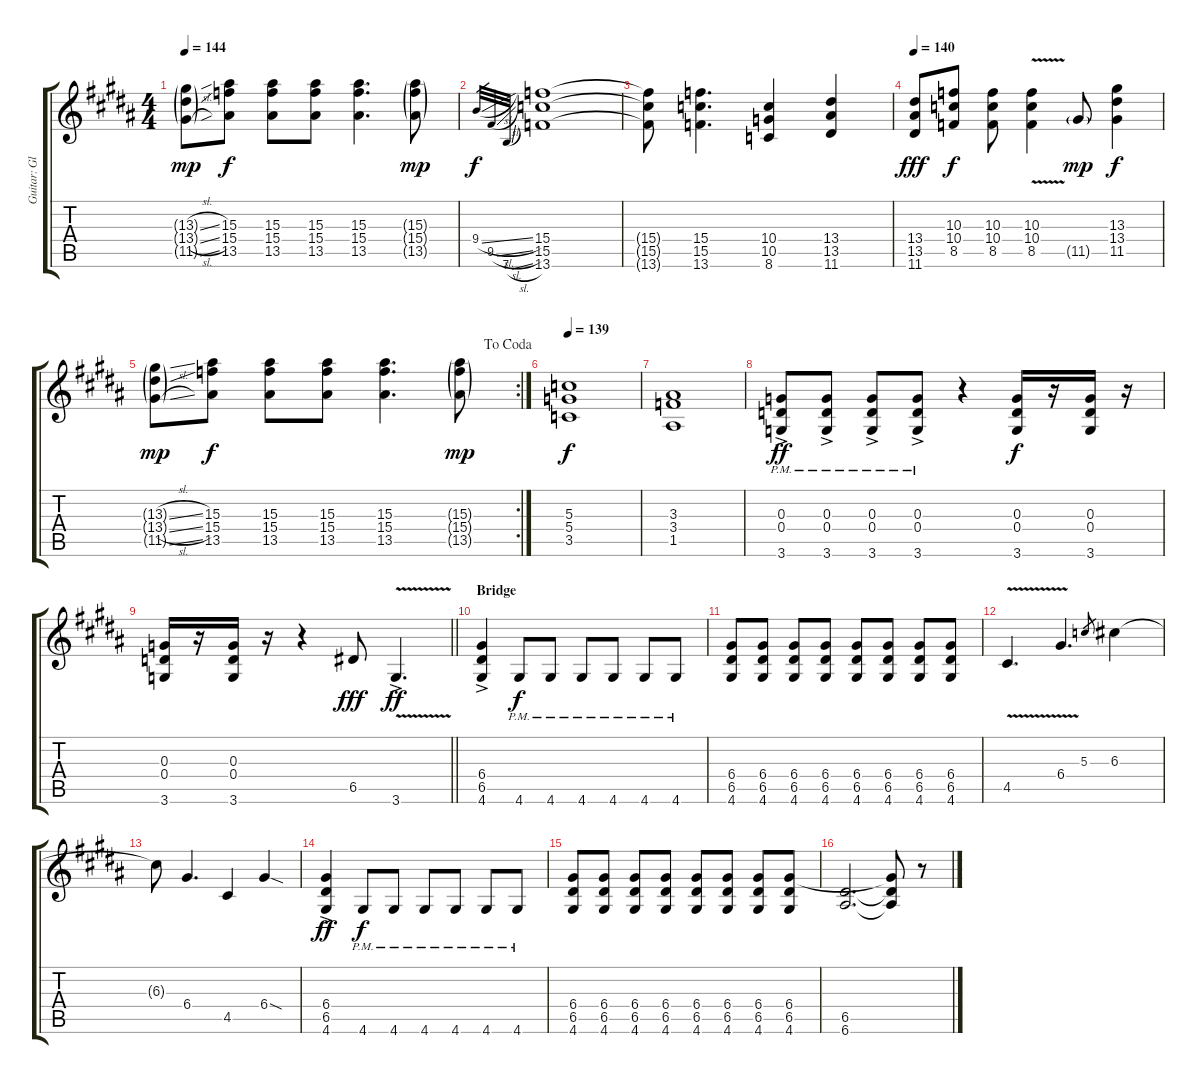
\track ("Guitar: Glenn" "Guitar: Gl") {instrument overdrivenguitar}
\staff {score tabs}
\tuning (E4 B3 G3 D3 A2 E2) {hide}
\ts (4 4)
\tempo 144
\clef g2
\ks b
(13.3{sl g} 13.4{sl g} 11.5{sl g}).8{dy mp} (15.3 15.4 13.5).8{dy f} (15.3 15.4 13.5).8 (15.3 15.4 13.5).8 (15.3 15.4 13.5).4{d} (15.3{g} 15.4{g} 13.5{g}).8{dy mp} |
9.4{sl}.32{gr dy f} 9.5{sl}.32{gr} 7.6{sl}.32{gr} (15.4 15.5 13.6).1 |
(15.4{t} 15.5{t} 13.6{t}).8 (15.4 15.5 13.6).4{d} (10.4 10.5 8.6).4 (13.4 13.5 11.6).4 |
\tempo 140
(13.4 13.5 11.6).8{dy fff} (10.3 10.4 8.5).8{dy f} (10.3 10.4 8.5).8 (10.3{v} 10.4{v} 8.5{v}).4 11.5{g}.8{dy mp} (13.3 13.4 11.5).4{dy f} |
\rc 2
\jump dacoda
(13.3{sl g} 13.4{sl g} 11.5{sl g}).8{dy mp} (15.3 15.4 13.5).8{dy f} (15.3 15.4 13.5).8 (15.3 15.4 13.5).8 (15.3 15.4 13.5).4{d} (15.3{g} 15.4{g} 13.5{g}).8{dy mp} |
\tempo 139
(5.3 5.4 3.5).1{dy f} |
(3.3 3.4 1.5).1 |
(0.3{ac pm} 0.4{ac} 3.6{ac}).8{dy ff} (0.3{ac pm} 0.4{ac} 3.6{ac}).8 (0.3{ac pm} 0.4{ac} 3.6{ac}).8 (0.3{ac pm} 0.4{ac} 3.6{ac}).8 r.4 (0.3 0.4 3.6).16{dy f} r.16 (0.3 0.4 3.6).16 r.16 |
\barLineRight lightlight
(0.3 0.4 3.6).16 r.16 (0.3 0.4 3.6).16 r.16 r.4 6.5.8{dy fff} 3.6{v ac}.4{d dy ff} |
\section ("" "Bridge")
(6.4{ac} 6.5{ac} 4.6{ac}).4 4.6{pm}.8{dy f} 4.6{pm}.8 4.6{pm}.8 4.6{pm}.8 4.6{pm}.8 4.6{pm}.8{volume 4} |
(6.4 6.5 4.6).8{volume 16} (6.4 6.5 4.6).8 (6.4 6.5 4.6).8 (6.4 6.5 4.6).8 (6.4 6.5 4.6).8 (6.4 6.5 4.6).8 (6.4 6.5 4.6).8 (6.4 6.5 4.6).8 |
4.5{v}.4{d} 6.4{v}.4{d} 5.3.8{gr} 6.3.4 |
6.3{t}.8 6.4.4{d} 4.5.4 6.4{sod}.4 |
(6.4{ac} 6.5{ac} 4.6{ac}).4{dy ff} 4.6{pm}.8{dy f} 4.6{pm}.8 4.6{pm}.8 4.6{pm}.8 4.6{pm}.8 4.6{pm}.8{volume 4} |
(6.4 6.5 4.6).8{volume 16} (6.4 6.5 4.6).8 (6.4 6.5 4.6).8 (6.4 6.5 4.6).8 (6.4 6.5 4.6).8 (6.4 6.5 4.6).8 (6.4 6.5 4.6).8 (6.4 6.5 4.6).8 |
(6.5 6.6).2{d} (6.4{t} 6.5{t} 6.6{t}).8 r.8
